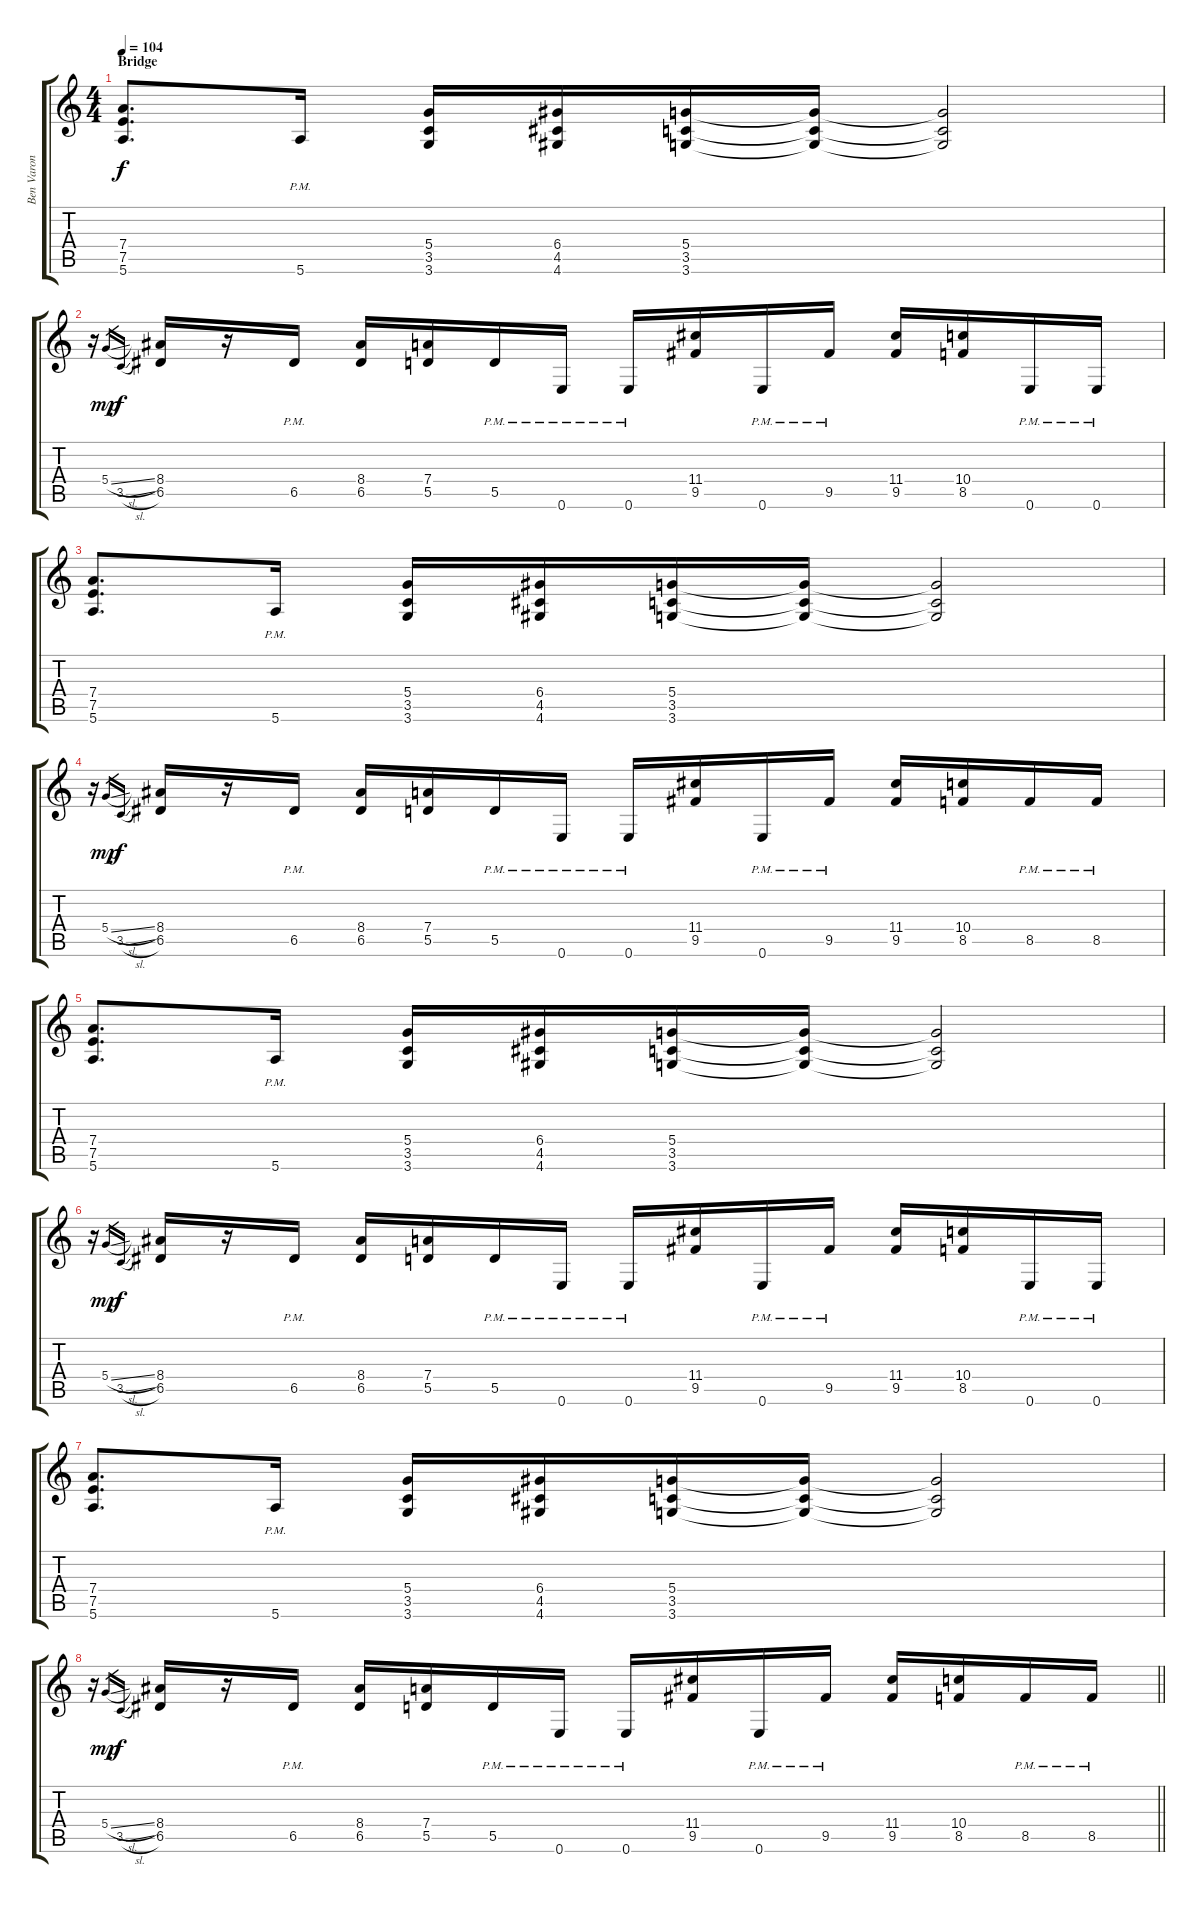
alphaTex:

\track ("Ben Varon" "Ben Varon") {instrument distortionguitar}
\staff {score tabs}
\tuning (E4 B3 G3 D3 A2 E2) {hide}
\ts (4 4)
\section ("" "Bridge")
\tempo 104
\clef g2
\ks c
(7.4 7.5 5.6).8{d dy f} 5.6{pm}.16 (5.4 3.5 3.6).16 (6.4 4.5 4.6).16 (5.4 3.5 3.6).16 (5.4{t} 3.5{t} 3.6{t}).16 (5.4{t} 3.5{t} 3.6{t}).2 |
r.16 5.4{sl}.16{gr dy mp} 3.5{sl}.16{gr dy f} (8.4 6.5).16 r.16 6.5{pm}.16 (8.4 6.5).16 (7.4 5.5).16 5.5{pm}.16 0.6{pm}.16 0.6{pm}.16 (11.4 9.5).16 0.6{pm}.16 9.5{pm}.16 (11.4 9.5).16 (10.4 8.5).16 0.6{pm}.16 0.6{pm}.16 |
(7.4 7.5 5.6).8{d} 5.6{pm}.16 (5.4 3.5 3.6).16 (6.4 4.5 4.6).16 (5.4 3.5 3.6).16 (5.4{t} 3.5{t} 3.6{t}).16 (5.4{t} 3.5{t} 3.6{t}).2 |
r.16 5.4{sl}.16{gr dy mp} 3.5{sl}.16{gr dy f} (8.4 6.5).16 r.16 6.5{pm}.16 (8.4 6.5).16 (7.4 5.5).16 5.5{pm}.16 0.6{pm}.16 0.6{pm}.16 (11.4 9.5).16 0.6{pm}.16 9.5{pm}.16 (11.4 9.5).16 (10.4 8.5).16 8.5{pm}.16 8.5{pm}.16 |
(7.4 7.5 5.6).8{d} 5.6{pm}.16 (5.4 3.5 3.6).16 (6.4 4.5 4.6).16 (5.4 3.5 3.6).16 (5.4{t} 3.5{t} 3.6{t}).16 (5.4{t} 3.5{t} 3.6{t}).2 |
r.16 5.4{sl}.16{gr dy mp} 3.5{sl}.16{gr dy f} (8.4 6.5).16 r.16 6.5{pm}.16 (8.4 6.5).16 (7.4 5.5).16 5.5{pm}.16 0.6{pm}.16 0.6{pm}.16 (11.4 9.5).16 0.6{pm}.16 9.5{pm}.16 (11.4 9.5).16 (10.4 8.5).16 0.6{pm}.16 0.6{pm}.16 |
(7.4 7.5 5.6).8{d} 5.6{pm}.16 (5.4 3.5 3.6).16 (6.4 4.5 4.6).16 (5.4 3.5 3.6).16 (5.4{t} 3.5{t} 3.6{t}).16 (5.4{t} 3.5{t} 3.6{t}).2 |
\barLineRight lightlight
r.16 5.4{sl}.16{gr dy mp} 3.5{sl}.16{gr dy f} (8.4 6.5).16 r.16 6.5{pm}.16 (8.4 6.5).16 (7.4 5.5).16 5.5{pm}.16 0.6{pm}.16 0.6{pm}.16 (11.4 9.5).16 0.6{pm}.16 9.5{pm}.16 (11.4 9.5).16 (10.4 8.5).16 8.5{pm}.16 8.5{pm}.16
